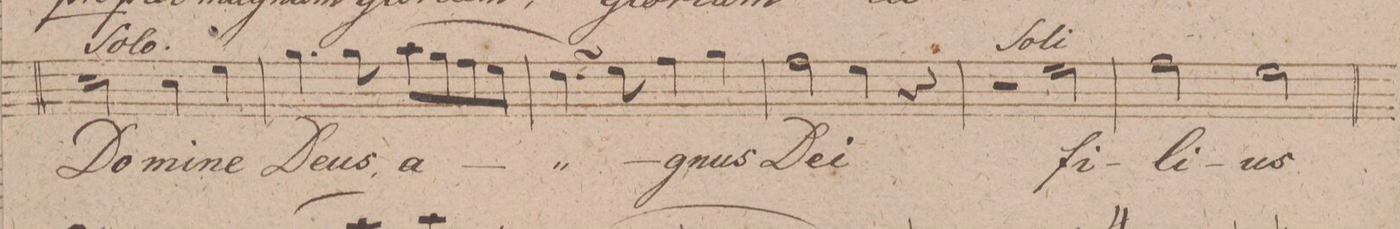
**kern	**text	**dynam
*I"Tenore.	*	*
*clefC4	*	*
*k[f#c#g#d#]	*	*
*met(c)	*	*
*M4/4	*	*
2B\	Do-	.
4B\	-mi-	.
4d#\	-ne	.
=80	=80	=80
4.f#\	De-	.
8f#\	-us,	.
(>8g#\L	a-	.
8f#\	.	.
8e\	.	.
8d#\J	.	.
=81	=81	=81
4.c#S\)	.	.
8d#\	.	.
4e\	.	.
4f#\	-gnus	.
=82	=82	=82
2e\	De-	.
4d#\	-i	.
4r	.	.
=83	=83	=83
2r	.	.
2d#\	fi-	.
=84	=84	=84
2e\	-li-	.
2d#\	-us	.
=85	=85	=85
*-	*-	*-
